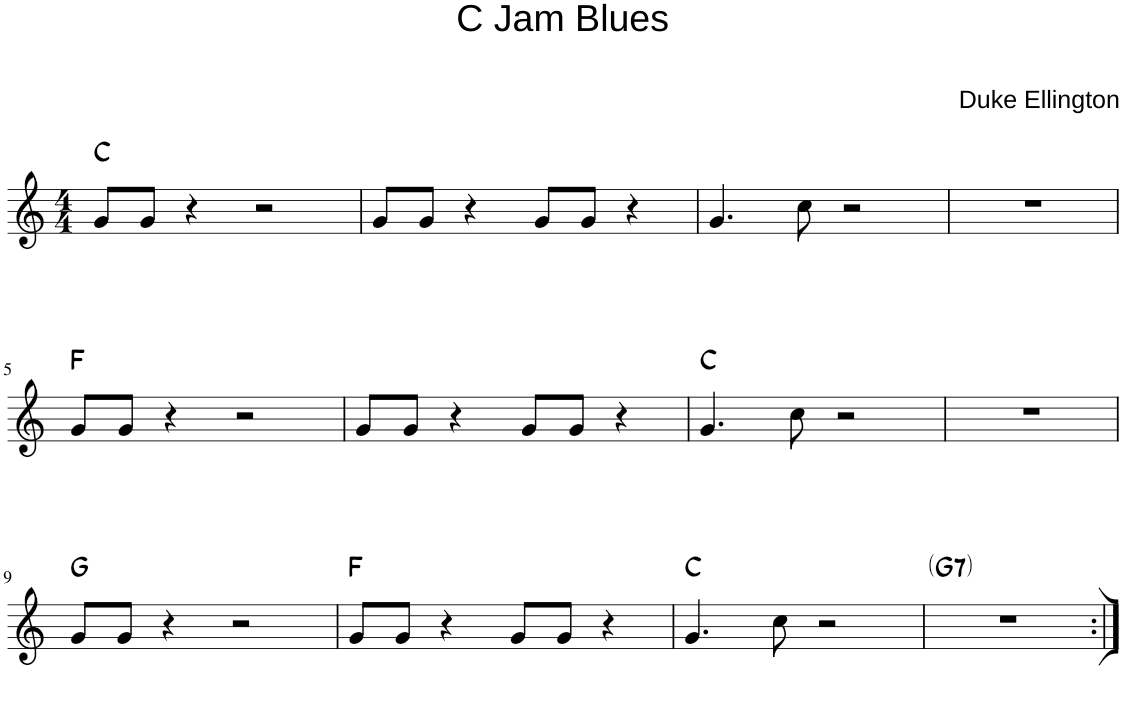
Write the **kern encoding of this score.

**kern	**harte
*part1	*part1
*staff1	*
*I"Piano	*
*I'Pno.	*
*clefG2	*
*k[]	*
*M4/4	*
=1	=1
8g/L	C:maj
8g/J	.
4r	.
2r	.
=2	=2
8g/L	.
8g/J	.
4r	.
8g/L	.
8g/J	.
4r	.
=3	=3
4.g/	.
8cc\	.
2r	.
=4	=4
1r	.
!!LO:LB:g=z
=5	=5
8g/L	F:maj
8g/J	.
4r	.
2r	.
=6	=6
8g/L	.
8g/J	.
4r	.
8g/L	.
8g/J	.
4r	.
=7	=7
4.g/	C:maj
8cc\	.
2r	.
=8	=8
1r	.
!!LO:LB:g=z
=9	=9
8g/L	G:maj
8g/J	.
4r	.
2r	.
=10	=10
8g/L	F:maj
8g/J	.
4r	.
8g/L	.
8g/J	.
4r	.
=11	=11
4.g/	C:maj
8cc\	.
2r	.
=12	=12
!	!LO:H:kt=7
1r	G:7
=:|!	=:|!
*-	*-
